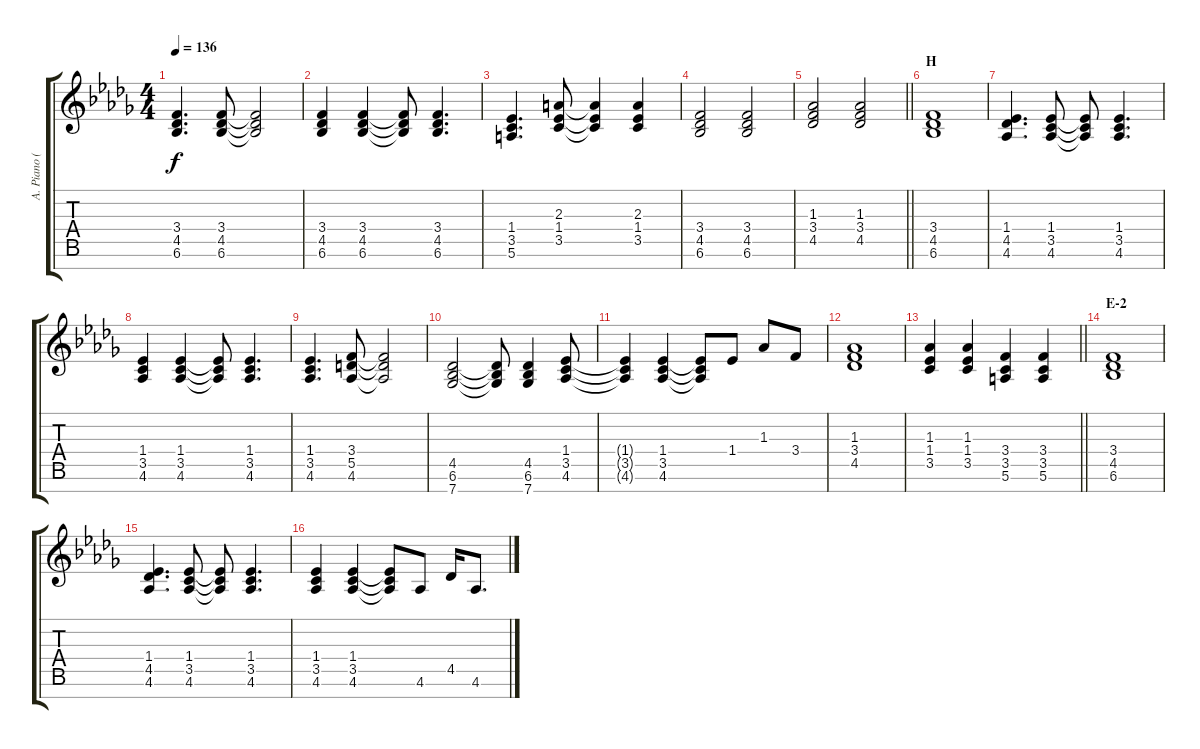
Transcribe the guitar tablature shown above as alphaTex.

\track ("A. Piano (Right Hand)" "A. Piano (") {instrument acousticgrandpiano}
\staff {score tabs}
\tuning (E5 B4 G4 D4 A3 E3 B2) {hide}
\ts (4 4)
\tempo 136
\clef g2
\ks db
(3.4 4.5 6.6).4{d dy f} (3.4 4.5 6.6).8 (3.4{t} 4.5{t} 6.6{t}).2 |
(3.4 4.5 6.6).4 (3.4 4.5 6.6).4 (3.4{t} 4.5{t} 6.6{t}).8 (3.4 4.5 6.6).4{d} |
(1.4 3.5 5.6).4{d} (2.3 1.4 3.5).8 (2.3{t} 1.4{t} 3.5{t}).4 (2.3 1.4 3.5).4 |
(3.4 4.5 6.6).2 (3.4 4.5 6.6).2 |
\barLineRight lightlight
(1.3 3.4 4.5).2 (1.3 3.4 4.5).2 |
\section ("" "H")
(3.4 4.5 6.6).1 |
(1.4 4.5 4.6).4{d} (1.4 3.5 4.6).8 (1.4{t} 3.5{t} 4.6{t}).8 (1.4 3.5 4.6).4{d} |
(1.4 3.5 4.6).4 (1.4 3.5 4.6).4 (1.4{t} 3.5{t} 4.6{t}).8 (1.4 3.5 4.6).4{d} |
(1.4 3.5 4.6).4{d} (3.4 5.5 4.6).8 (3.4{t} 5.5{t} 4.6{t}).2 |
(4.5 6.6 7.7).2 (4.5{t} 6.6{t} 7.7{t}).8 (4.5 6.6 7.7).4 (1.4 3.5 4.6).8 |
(1.4{t} 3.5{t} 4.6{t}).4 (1.4 3.5 4.6).4 (1.4{t} 3.5{t} 4.6{t}).8 1.4.8 1.3.8 3.4.8 |
(1.3 3.4 4.5).1 |
\barLineRight lightlight
(1.3 1.4 3.5).4 (1.3 1.4 3.5).4 (3.4 3.5 5.6).4 (3.4 3.5 5.6).4 |
\section ("" "E-2")
(3.4 4.5 6.6).1 |
(1.4 4.5 4.6).4{d} (1.4 3.5 4.6).8 (1.4{t} 3.5{t} 4.6{t}).8 (1.4 3.5 4.6).4{d} |
(1.4 3.5 4.6).4 (1.4 3.5 4.6).4 (1.4{t} 3.5{t} 4.6{t}).8 4.6.8 4.5.16 4.6.8{d}
